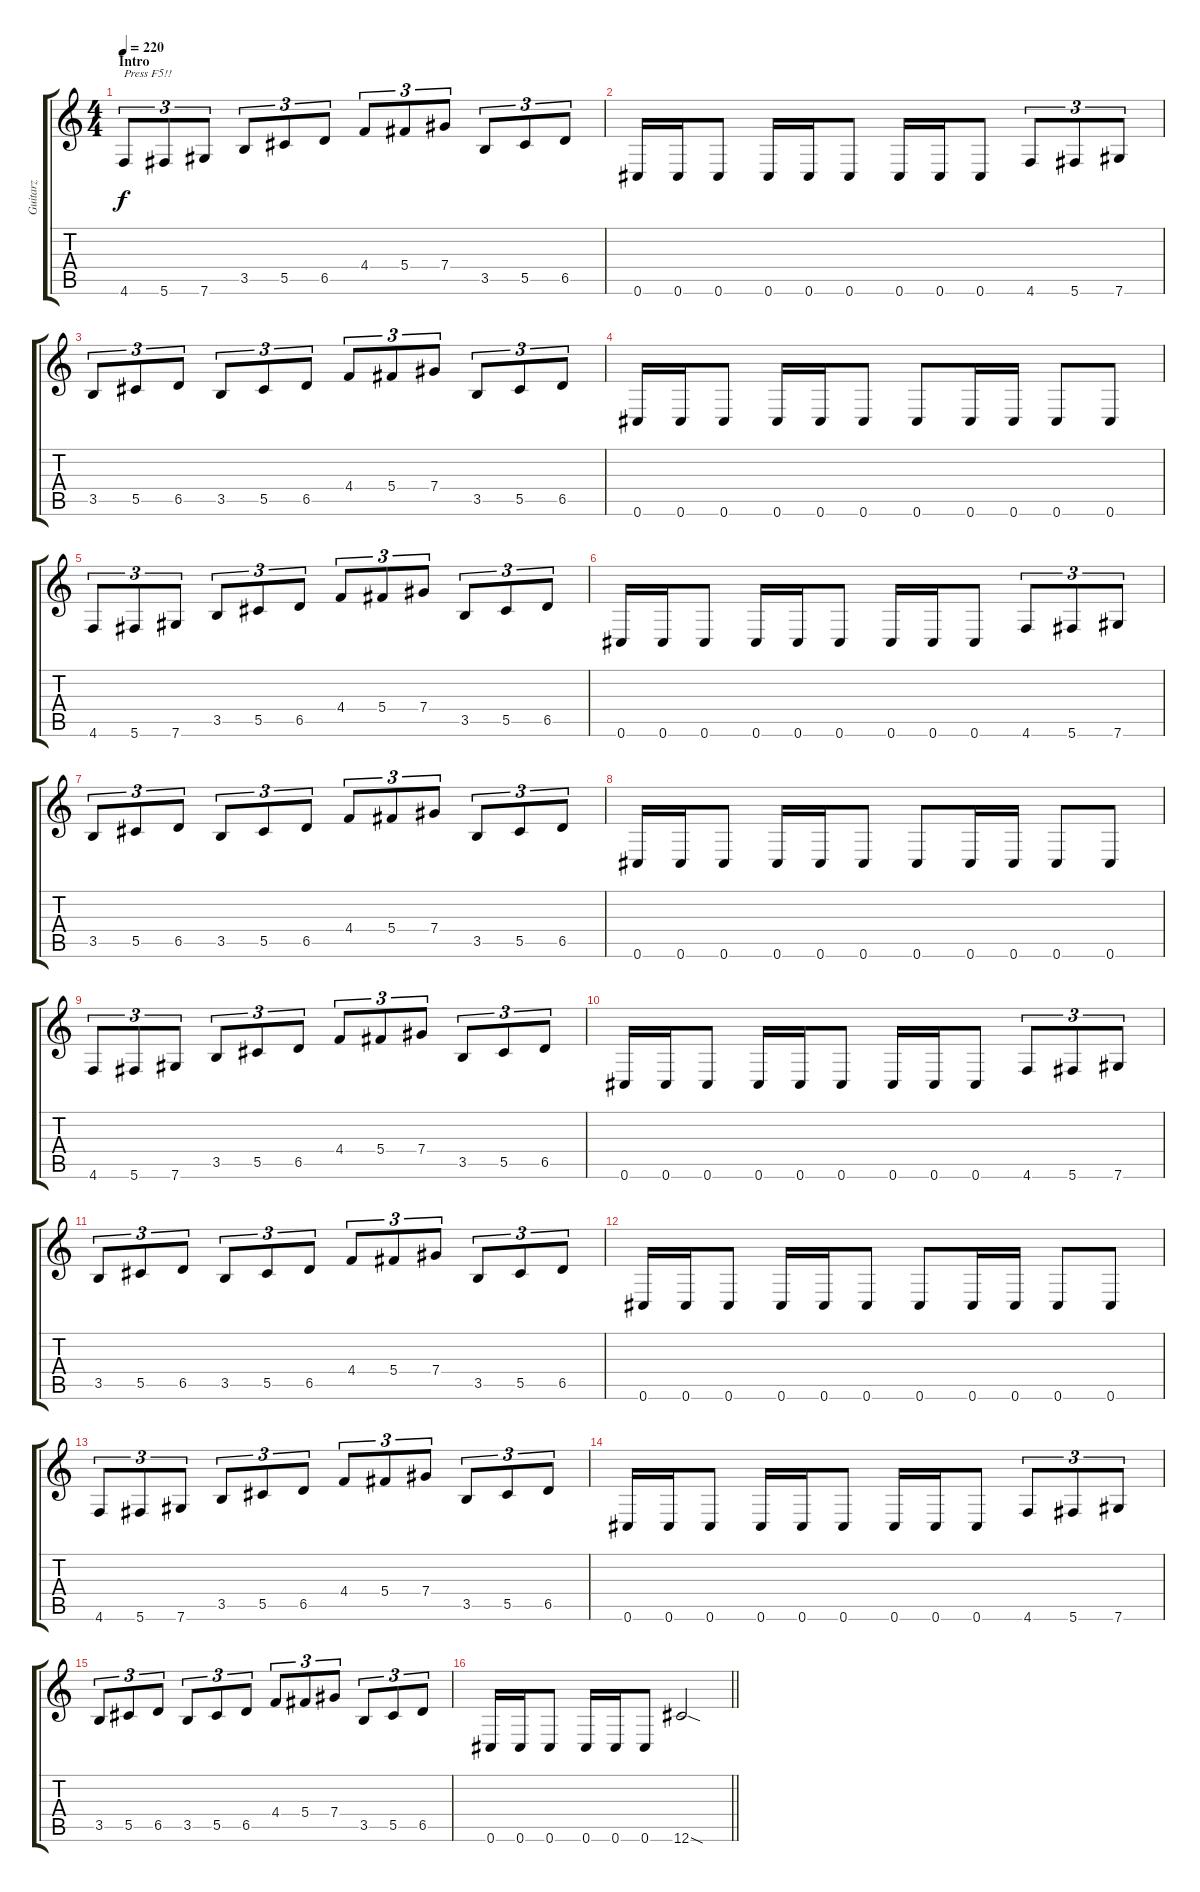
\track ("Guitarz" "Guitarz") {instrument overdrivenguitar}
\staff {score tabs}
\tuning (Eb4 Bb3 Gb3 Db3 Ab2 Db2) {hide}
\ts (4 4)
\section ("" "Intro")
\tempo 220
\clef g2
\ks c
4.6.8{tu (3 2) txt "Press F5!!" dy f instrument overdrivenguitar} 5.6.8{tu (3 2)} 7.6.8{tu (3 2)} 3.5.8{tu (3 2)} 5.5.8{tu (3 2)} 6.5.8{tu (3 2)} 4.4.8{tu (3 2)} 5.4.8{tu (3 2)} 7.4.8{tu (3 2)} 3.5.8{tu (3 2)} 5.5.8{tu (3 2)} 6.5.8{tu (3 2)} |
0.6.16 0.6.16 0.6.8 0.6.16 0.6.16 0.6.8 0.6.16 0.6.16 0.6.8 4.6.8{tu (3 2)} 5.6.8{tu (3 2)} 7.6.8{tu (3 2)} |
3.5.8{tu (3 2)} 5.5.8{tu (3 2)} 6.5.8{tu (3 2)} 3.5.8{tu (3 2)} 5.5.8{tu (3 2)} 6.5.8{tu (3 2)} 4.4.8{tu (3 2)} 5.4.8{tu (3 2)} 7.4.8{tu (3 2)} 3.5.8{tu (3 2)} 5.5.8{tu (3 2)} 6.5.8{tu (3 2)} |
0.6.16 0.6.16 0.6.8 0.6.16 0.6.16 0.6.8 0.6.8 0.6.16 0.6.16 0.6.8 0.6.8 |
4.6.8{tu (3 2)} 5.6.8{tu (3 2)} 7.6.8{tu (3 2)} 3.5.8{tu (3 2)} 5.5.8{tu (3 2)} 6.5.8{tu (3 2)} 4.4.8{tu (3 2)} 5.4.8{tu (3 2)} 7.4.8{tu (3 2)} 3.5.8{tu (3 2)} 5.5.8{tu (3 2)} 6.5.8{tu (3 2)} |
0.6.16 0.6.16 0.6.8 0.6.16 0.6.16 0.6.8 0.6.16 0.6.16 0.6.8 4.6.8{tu (3 2)} 5.6.8{tu (3 2)} 7.6.8{tu (3 2)} |
3.5.8{tu (3 2)} 5.5.8{tu (3 2)} 6.5.8{tu (3 2)} 3.5.8{tu (3 2)} 5.5.8{tu (3 2)} 6.5.8{tu (3 2)} 4.4.8{tu (3 2)} 5.4.8{tu (3 2)} 7.4.8{tu (3 2)} 3.5.8{tu (3 2)} 5.5.8{tu (3 2)} 6.5.8{tu (3 2)} |
0.6.16 0.6.16 0.6.8 0.6.16 0.6.16 0.6.8 0.6.8 0.6.16 0.6.16 0.6.8 0.6.8 |
4.6.8{tu (3 2)} 5.6.8{tu (3 2)} 7.6.8{tu (3 2)} 3.5.8{tu (3 2)} 5.5.8{tu (3 2)} 6.5.8{tu (3 2)} 4.4.8{tu (3 2)} 5.4.8{tu (3 2)} 7.4.8{tu (3 2)} 3.5.8{tu (3 2)} 5.5.8{tu (3 2)} 6.5.8{tu (3 2)} |
0.6.16 0.6.16 0.6.8 0.6.16 0.6.16 0.6.8 0.6.16 0.6.16 0.6.8 4.6.8{tu (3 2)} 5.6.8{tu (3 2)} 7.6.8{tu (3 2)} |
3.5.8{tu (3 2)} 5.5.8{tu (3 2)} 6.5.8{tu (3 2)} 3.5.8{tu (3 2)} 5.5.8{tu (3 2)} 6.5.8{tu (3 2)} 4.4.8{tu (3 2)} 5.4.8{tu (3 2)} 7.4.8{tu (3 2)} 3.5.8{tu (3 2)} 5.5.8{tu (3 2)} 6.5.8{tu (3 2)} |
0.6.16 0.6.16 0.6.8 0.6.16 0.6.16 0.6.8 0.6.8 0.6.16 0.6.16 0.6.8 0.6.8 |
4.6.8{tu (3 2)} 5.6.8{tu (3 2)} 7.6.8{tu (3 2)} 3.5.8{tu (3 2)} 5.5.8{tu (3 2)} 6.5.8{tu (3 2)} 4.4.8{tu (3 2)} 5.4.8{tu (3 2)} 7.4.8{tu (3 2)} 3.5.8{tu (3 2)} 5.5.8{tu (3 2)} 6.5.8{tu (3 2)} |
0.6.16 0.6.16 0.6.8 0.6.16 0.6.16 0.6.8 0.6.16 0.6.16 0.6.8 4.6.8{tu (3 2)} 5.6.8{tu (3 2)} 7.6.8{tu (3 2)} |
3.5.8{tu (3 2)} 5.5.8{tu (3 2)} 6.5.8{tu (3 2)} 3.5.8{tu (3 2)} 5.5.8{tu (3 2)} 6.5.8{tu (3 2)} 4.4.8{tu (3 2)} 5.4.8{tu (3 2)} 7.4.8{tu (3 2)} 3.5.8{tu (3 2)} 5.5.8{tu (3 2)} 6.5.8{tu (3 2)} |
\barLineRight lightlight
0.6.16 0.6.16 0.6.8 0.6.16 0.6.16 0.6.8 12.6{sod}.2
